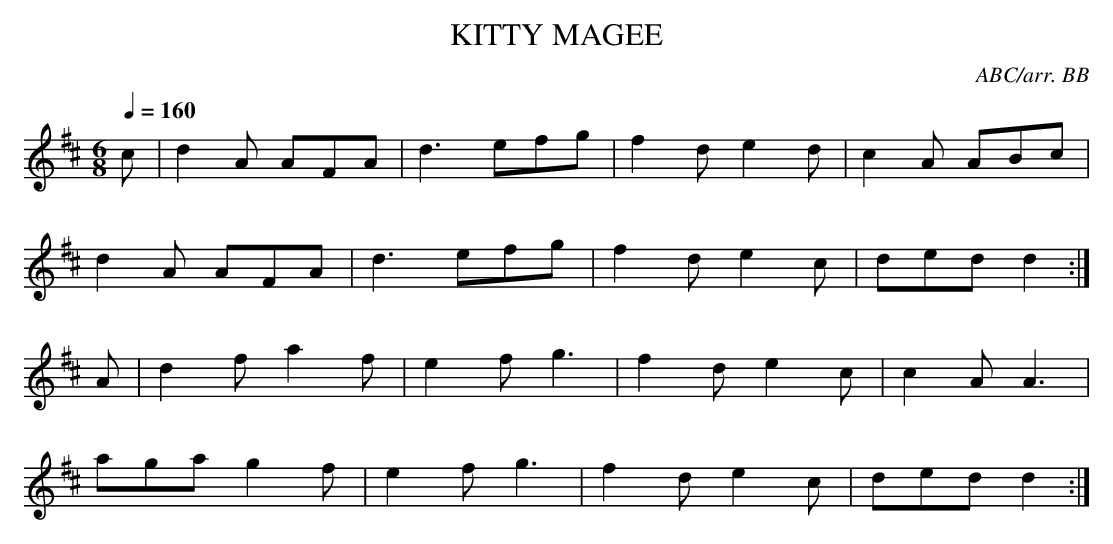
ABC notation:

X:1
T:KITTY MAGEE
C:ABC/arr. BB
Q:1/4=160
L:1/8
M:6/8
K:D
c|d2A AFA|d3 efg|f2d e2d|c2A ABc|
d2A AFA|d3 efg|f2d e2c|ded d2 :|
A|d2f a2f|e2f g3|f2d e2c|c2A A3|
aga g2f|e2f g3|f2d e2c|ded d2 :|
